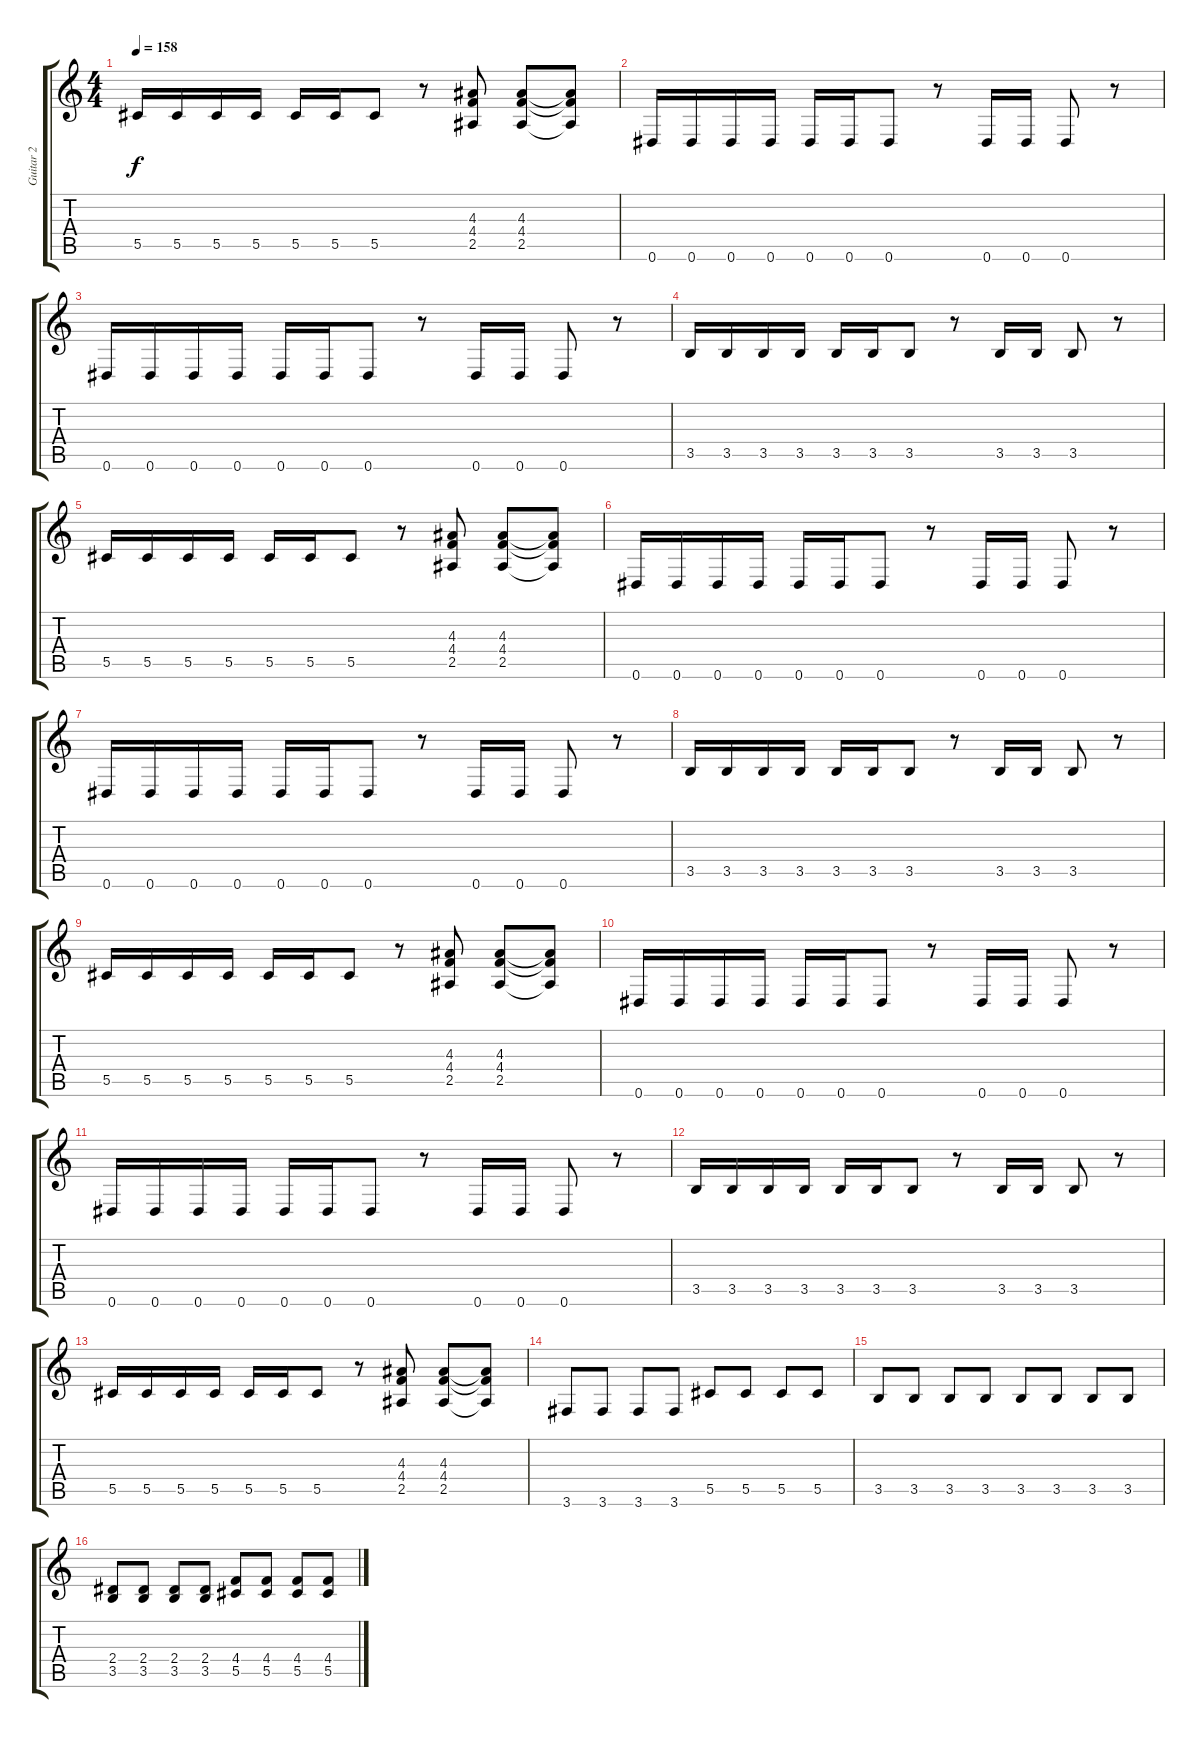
\track ("Guitar 2" "Guitar 2") {instrument distortionguitar}
\staff {score tabs}
\tuning (Eb4 Bb3 Gb3 Db3 Ab2 Eb2) {hide}
\ts (4 4)
\tempo 158
\clef g2
\ks c
5.5.16{dy f} 5.5.16 5.5.16 5.5.16 5.5.16 5.5.16 5.5.8 r.8 (4.3 4.4 2.5).8 (4.3 4.4 2.5).8 (4.3{t} 4.4{t} 2.5{t}).8 |
0.6.16 0.6.16 0.6.16 0.6.16 0.6.16 0.6.16 0.6.8 r.8 0.6.16 0.6.16 0.6.8 r.8 |
0.6.16 0.6.16 0.6.16 0.6.16 0.6.16 0.6.16 0.6.8 r.8 0.6.16 0.6.16 0.6.8 r.8 |
3.5.16 3.5.16 3.5.16 3.5.16 3.5.16 3.5.16 3.5.8 r.8 3.5.16 3.5.16 3.5.8 r.8 |
5.5.16 5.5.16 5.5.16 5.5.16 5.5.16 5.5.16 5.5.8 r.8 (4.3 4.4 2.5).8 (4.3 4.4 2.5).8 (4.3{t} 4.4{t} 2.5{t}).8 |
0.6.16 0.6.16 0.6.16 0.6.16 0.6.16 0.6.16 0.6.8 r.8 0.6.16 0.6.16 0.6.8 r.8 |
0.6.16 0.6.16 0.6.16 0.6.16 0.6.16 0.6.16 0.6.8 r.8 0.6.16 0.6.16 0.6.8 r.8 |
3.5.16 3.5.16 3.5.16 3.5.16 3.5.16 3.5.16 3.5.8 r.8 3.5.16 3.5.16 3.5.8 r.8 |
5.5.16 5.5.16 5.5.16 5.5.16 5.5.16 5.5.16 5.5.8 r.8 (4.3 4.4 2.5).8 (4.3 4.4 2.5).8 (4.3{t} 4.4{t} 2.5{t}).8 |
0.6.16 0.6.16 0.6.16 0.6.16 0.6.16 0.6.16 0.6.8 r.8 0.6.16 0.6.16 0.6.8 r.8 |
0.6.16 0.6.16 0.6.16 0.6.16 0.6.16 0.6.16 0.6.8 r.8 0.6.16 0.6.16 0.6.8 r.8 |
3.5.16 3.5.16 3.5.16 3.5.16 3.5.16 3.5.16 3.5.8 r.8 3.5.16 3.5.16 3.5.8 r.8 |
5.5.16 5.5.16 5.5.16 5.5.16 5.5.16 5.5.16 5.5.8 r.8 (4.3 4.4 2.5).8 (4.3 4.4 2.5).8 (4.3{t} 4.4{t} 2.5{t}).8 |
3.6.8 3.6.8 3.6.8 3.6.8 5.5.8 5.5.8 5.5.8 5.5.8 |
3.5.8 3.5.8 3.5.8 3.5.8 3.5.8 3.5.8 3.5.8 3.5.8 |
(2.4 3.5).8 (2.4 3.5).8 (2.4 3.5).8 (2.4 3.5).8 (4.4 5.5).8 (4.4 5.5).8 (4.4 5.5).8 (4.4 5.5).8
